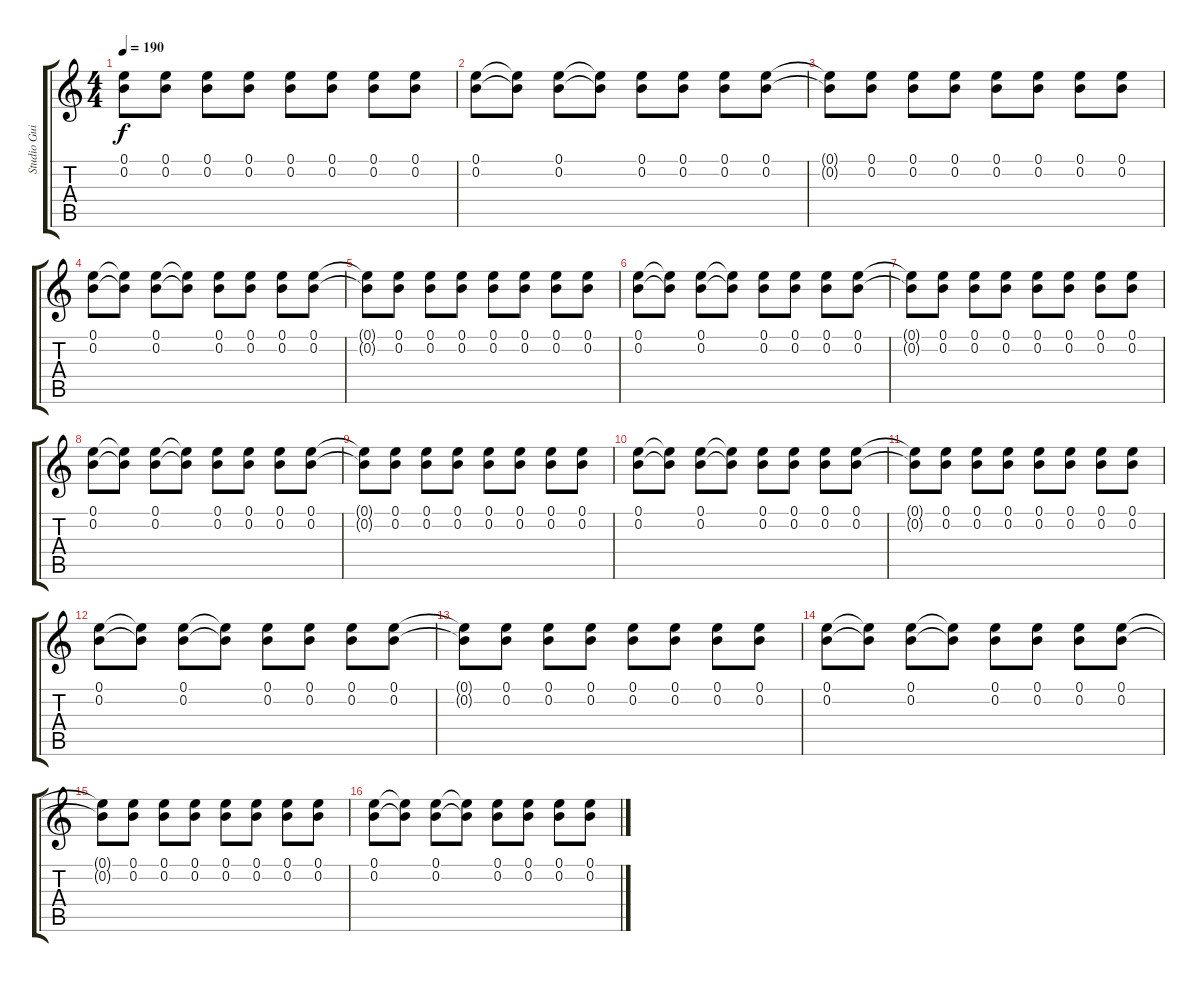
\track ("Studio Guitar" "Studio Gui") {instrument acousticguitarsteel}
\staff {score tabs}
\tuning (E4 B3 G3 D3 A2 E2) {hide}
\ts (4 4)
\tempo 190
\clef g2
\ks c
(0.1{t} 0.2{t}).8{dy f} (0.1 0.2).8 (0.1 0.2).8 (0.1 0.2).8 (0.1 0.2).8 (0.1 0.2).8 (0.1 0.2).8 (0.1 0.2).8 |
(0.1 0.2).8 (0.1{t} 0.2{t}).8 (0.1 0.2).8 (0.1{t} 0.2{t}).8 (0.1 0.2).8 (0.1 0.2).8 (0.1 0.2).8 (0.1 0.2).8 |
(0.1{t} 0.2{t}).8 (0.1 0.2).8 (0.1 0.2).8 (0.1 0.2).8 (0.1 0.2).8 (0.1 0.2).8 (0.1 0.2).8 (0.1 0.2).8 |
(0.1 0.2).8 (0.1{t} 0.2{t}).8 (0.1 0.2).8 (0.1{t} 0.2{t}).8 (0.1 0.2).8 (0.1 0.2).8 (0.1 0.2).8 (0.1 0.2).8 |
(0.1{t} 0.2{t}).8 (0.1 0.2).8 (0.1 0.2).8 (0.1 0.2).8 (0.1 0.2).8 (0.1 0.2).8 (0.1 0.2).8 (0.1 0.2).8 |
(0.1 0.2).8 (0.1{t} 0.2{t}).8 (0.1 0.2).8 (0.1{t} 0.2{t}).8 (0.1 0.2).8 (0.1 0.2).8 (0.1 0.2).8 (0.1 0.2).8 |
(0.1{t} 0.2{t}).8 (0.1 0.2).8 (0.1 0.2).8 (0.1 0.2).8 (0.1 0.2).8 (0.1 0.2).8 (0.1 0.2).8 (0.1 0.2).8 |
(0.1 0.2).8 (0.1{t} 0.2{t}).8 (0.1 0.2).8 (0.1{t} 0.2{t}).8 (0.1 0.2).8 (0.1 0.2).8 (0.1 0.2).8 (0.1 0.2).8 |
(0.1{t} 0.2{t}).8 (0.1 0.2).8 (0.1 0.2).8 (0.1 0.2).8 (0.1 0.2).8 (0.1 0.2).8 (0.1 0.2).8 (0.1 0.2).8 |
(0.1 0.2).8 (0.1{t} 0.2{t}).8 (0.1 0.2).8 (0.1{t} 0.2{t}).8 (0.1 0.2).8 (0.1 0.2).8 (0.1 0.2).8 (0.1 0.2).8 |
(0.1{t} 0.2{t}).8 (0.1 0.2).8 (0.1 0.2).8 (0.1 0.2).8 (0.1 0.2).8 (0.1 0.2).8 (0.1 0.2).8 (0.1 0.2).8 |
(0.1 0.2).8 (0.1{t} 0.2{t}).8 (0.1 0.2).8 (0.1{t} 0.2{t}).8 (0.1 0.2).8 (0.1 0.2).8 (0.1 0.2).8 (0.1 0.2).8 |
(0.1{t} 0.2{t}).8 (0.1 0.2).8 (0.1 0.2).8 (0.1 0.2).8 (0.1 0.2).8 (0.1 0.2).8 (0.1 0.2).8 (0.1 0.2).8 |
(0.1 0.2).8 (0.1{t} 0.2{t}).8 (0.1 0.2).8 (0.1{t} 0.2{t}).8 (0.1 0.2).8 (0.1 0.2).8 (0.1 0.2).8 (0.1 0.2).8 |
(0.1{t} 0.2{t}).8 (0.1 0.2).8 (0.1 0.2).8 (0.1 0.2).8 (0.1 0.2).8 (0.1 0.2).8 (0.1 0.2).8 (0.1 0.2).8 |
(0.1 0.2).8 (0.1{t} 0.2{t}).8 (0.1 0.2).8 (0.1{t} 0.2{t}).8 (0.1 0.2).8 (0.1 0.2).8 (0.1 0.2).8 (0.1 0.2).8
